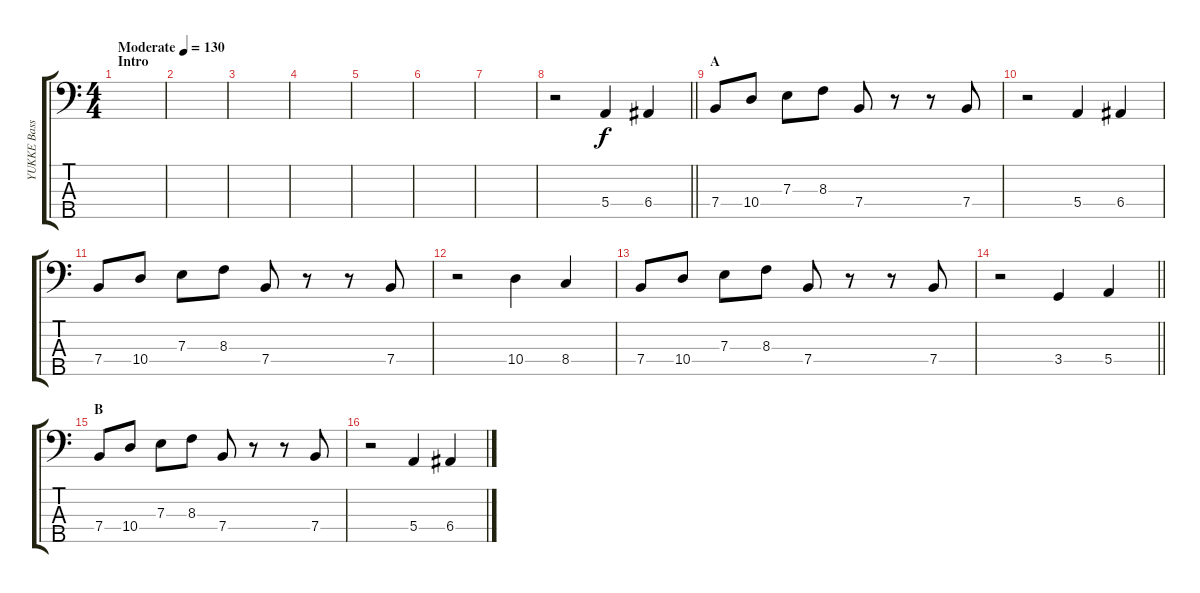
\track ("YUKKE Bass" "YUKKE Bass") {instrument electricbassfinger}
\staff {score tabs}
\tuning (G2 D2 A1 E1 B0) {hide}
\ts (4 4)
\section ("" "Intro")
\tempo (130 "Moderate")
\clef f4
\ks c
|
|
|
|
|
|
|
\barLineRight lightlight
r.2 5.4.4 6.4.4 |
\section ("" "A")
7.4.8 10.4.8 7.3.8 8.3.8 7.4.8 r.8 r.8 7.4.8 |
r.2 5.4.4 6.4.4 |
7.4.8 10.4.8 7.3.8 8.3.8 7.4.8 r.8 r.8 7.4.8 |
r.2 10.4.4 8.4.4 |
7.4.8 10.4.8 7.3.8 8.3.8 7.4.8 r.8 r.8 7.4.8 |
\barLineRight lightlight
r.2 3.4.4 5.4.4 |
\section ("" "B")
7.4.8 10.4.8 7.3.8 8.3.8 7.4.8 r.8 r.8 7.4.8 |
r.2 5.4.4 6.4.4
